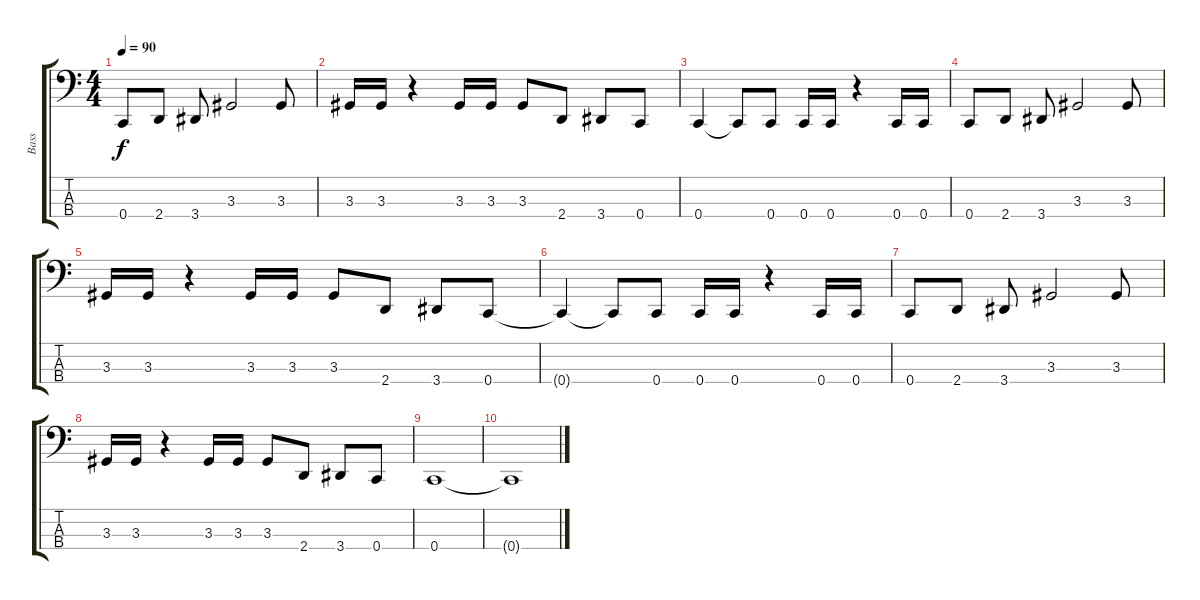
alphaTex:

\track ("Bass" "Bass") {instrument electricbasspick}
\staff {score tabs}
\tuning (Eb2 Bb1 F1 C1) {hide}
\ts (4 4)
\tempo 90
\clef f4
\ks c
0.4.8{dy f} 2.4.8 3.4.8 3.3.2 3.3.8 |
3.3.16 3.3.16 r.4 3.3.16 3.3.16 3.3.8 2.4.8 3.4.8 0.4.8 |
0.4.4 0.4{t}.8 0.4.8 0.4.16 0.4.16 r.4 0.4.16 0.4.16 |
0.4.8 2.4.8 3.4.8 3.3.2 3.3.8 |
3.3.16 3.3.16 r.4 3.3.16 3.3.16 3.3.8 2.4.8 3.4.8 0.4.8 |
0.4{t}.4 0.4{t}.8 0.4.8 0.4.16 0.4.16 r.4 0.4.16 0.4.16 |
0.4.8 2.4.8 3.4.8 3.3.2 3.3.8 |
3.3.16 3.3.16 r.4 3.3.16 3.3.16 3.3.8 2.4.8 3.4.8 0.4.8 |
0.4.1 |
0.4{t}.1
